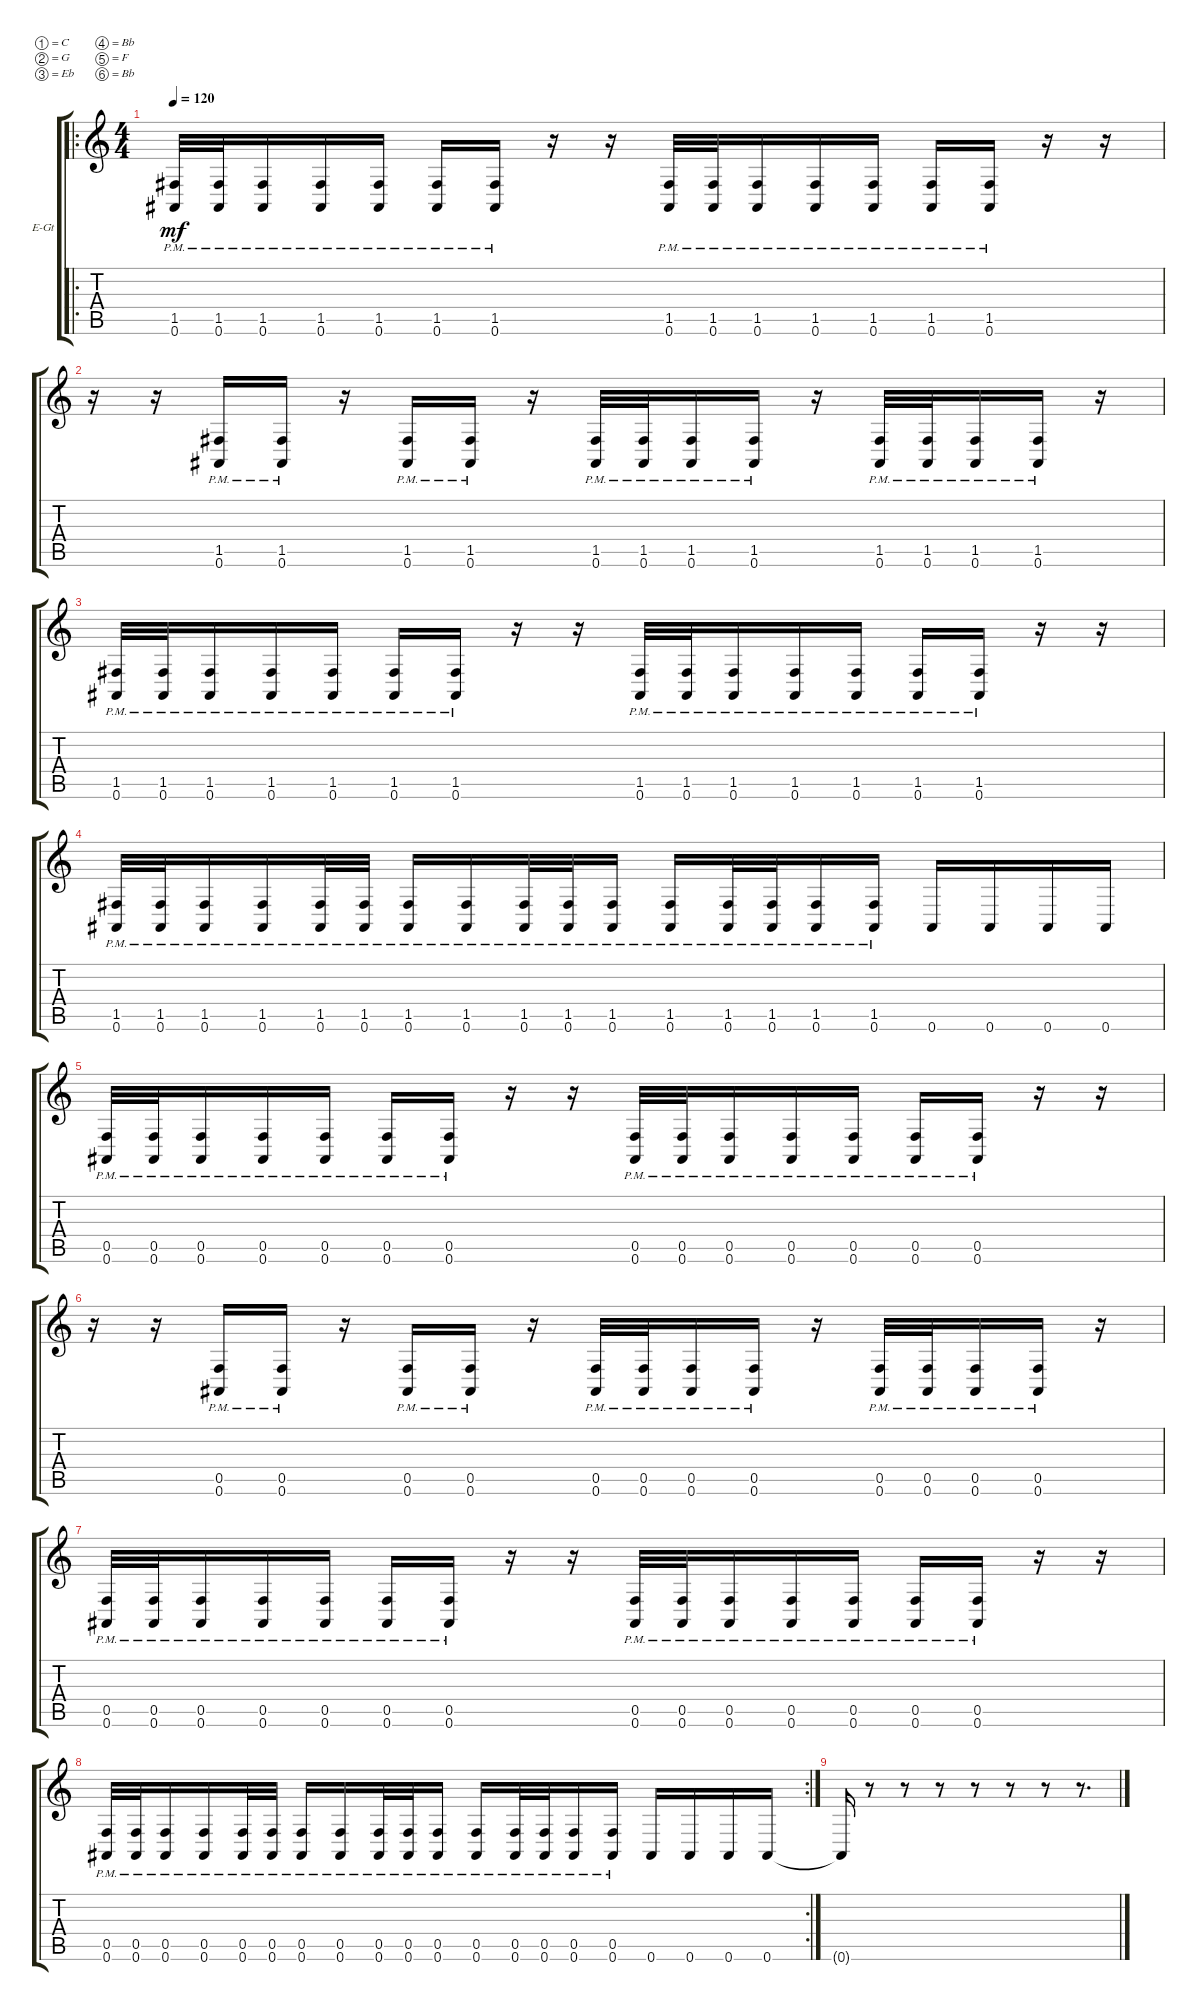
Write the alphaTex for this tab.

\bracketExtendMode groupsimilarinstruments
\firstSystemTrackNameOrientation horizontal
\otherSystemsTrackNameOrientation horizontal
\track ("Electric Guitar 1" "E-Gt") {solo instrument distortionguitar}
\staff {score tabs}
\tuning (C4 G3 Eb3 Bb2 F2 Bb1)
\ro
\ts (4 4)
\tempo 120
\clef g2
\ks c
(1.5{pm} 0.6{pm}).32{dy mf} (1.5{pm} 0.6{pm}).32 (1.5{pm} 0.6{pm}).16 (1.5{pm} 0.6{pm}).16 (1.5{pm} 0.6{pm}).16 (1.5{pm} 0.6{pm}).16 (1.5{pm} 0.6{pm}).16 r.16 r.16 (1.5{pm} 0.6{pm}).32 (1.5{pm} 0.6{pm}).32 (1.5{pm} 0.6{pm}).16 (1.5{pm} 0.6{pm}).16 (1.5{pm} 0.6{pm}).16 (1.5{pm} 0.6{pm}).16 (1.5{pm} 0.6{pm}).16 r.16 r.16 |
r.16 r.16 (1.5{pm} 0.6{pm}).16 (1.5{pm} 0.6{pm}).16 r.16 (1.5{pm} 0.6{pm}).16 (1.5{pm} 0.6{pm}).16 r.16 (1.5{pm} 0.6{pm}).32 (1.5{pm} 0.6{pm}).32 (1.5{pm} 0.6{pm}).16 (1.5{pm} 0.6{pm}).16 r.16 (1.5{pm} 0.6{pm}).32 (1.5{pm} 0.6{pm}).32 (1.5{pm} 0.6{pm}).16 (1.5{pm} 0.6{pm}).16 r.16 |
(1.5{pm} 0.6{pm}).32 (1.5{pm} 0.6{pm}).32 (1.5{pm} 0.6{pm}).16 (1.5{pm} 0.6{pm}).16 (1.5{pm} 0.6{pm}).16 (1.5{pm} 0.6{pm}).16 (1.5{pm} 0.6{pm}).16 r.16 r.16 (1.5{pm} 0.6{pm}).32 (1.5{pm} 0.6{pm}).32 (1.5{pm} 0.6{pm}).16 (1.5{pm} 0.6{pm}).16 (1.5{pm} 0.6{pm}).16 (1.5{pm} 0.6{pm}).16 (1.5{pm} 0.6{pm}).16 r.16 r.16 |
(1.5{pm} 0.6{pm}).32 (1.5{pm} 0.6{pm}).32 (1.5{pm} 0.6{pm}).16 (1.5{pm} 0.6{pm}).16 (1.5{pm} 0.6{pm}).32 (1.5{pm} 0.6{pm}).32 (1.5{pm} 0.6{pm}).16 (1.5{pm} 0.6{pm}).16 (1.5{pm} 0.6{pm}).32 (1.5{pm} 0.6{pm}).32 (1.5{pm} 0.6{pm}).16 (1.5{pm} 0.6{pm}).16 (1.5{pm} 0.6{pm}).32 (1.5{pm} 0.6{pm}).32 (1.5{pm} 0.6{pm}).16 (1.5{pm} 0.6{pm}).16 0.6.16 0.6.16 0.6.16 0.6.16 |
(0.5{pm} 0.6{pm}).32 (0.5{pm} 0.6{pm}).32 (0.5{pm} 0.6{pm}).16 (0.5{pm} 0.6{pm}).16 (0.5{pm} 0.6{pm}).16 (0.5{pm} 0.6{pm}).16 (0.5{pm} 0.6{pm}).16 r.16 r.16 (0.5{pm} 0.6{pm}).32 (0.5{pm} 0.6{pm}).32 (0.5{pm} 0.6{pm}).16 (0.5{pm} 0.6{pm}).16 (0.5{pm} 0.6{pm}).16 (0.5{pm} 0.6{pm}).16 (0.5{pm} 0.6{pm}).16 r.16 r.16 |
r.16 r.16 (0.5{pm} 0.6{pm}).16 (0.5{pm} 0.6{pm}).16 r.16 (0.5{pm} 0.6{pm}).16 (0.5{pm} 0.6{pm}).16 r.16 (0.5{pm} 0.6{pm}).32 (0.5{pm} 0.6{pm}).32 (0.5{pm} 0.6{pm}).16 (0.5{pm} 0.6{pm}).16 r.16 (0.5{pm} 0.6{pm}).32 (0.5{pm} 0.6{pm}).32 (0.5{pm} 0.6{pm}).16 (0.5{pm} 0.6{pm}).16 r.16 |
(0.5{pm} 0.6{pm}).32 (0.5{pm} 0.6{pm}).32 (0.5{pm} 0.6{pm}).16 (0.5{pm} 0.6{pm}).16 (0.5{pm} 0.6{pm}).16 (0.5{pm} 0.6{pm}).16 (0.5{pm} 0.6{pm}).16 r.16 r.16 (0.5{pm} 0.6{pm}).32 (0.5{pm} 0.6{pm}).32 (0.5{pm} 0.6{pm}).16 (0.5{pm} 0.6{pm}).16 (0.5{pm} 0.6{pm}).16 (0.5{pm} 0.6{pm}).16 (0.5{pm} 0.6{pm}).16 r.16 r.16 |
\rc 2
(0.5{pm} 0.6{pm}).32 (0.5{pm} 0.6{pm}).32 (0.5{pm} 0.6{pm}).16 (0.5{pm} 0.6{pm}).16 (0.5{pm} 0.6{pm}).32 (0.5{pm} 0.6{pm}).32 (0.5{pm} 0.6{pm}).16 (0.5{pm} 0.6{pm}).16 (0.5{pm} 0.6{pm}).32 (0.5{pm} 0.6{pm}).32 (0.5{pm} 0.6{pm}).16 (0.5{pm} 0.6{pm}).16 (0.5{pm} 0.6{pm}).32 (0.5{pm} 0.6{pm}).32 (0.5{pm} 0.6{pm}).16 (0.5{pm} 0.6{pm}).16 0.6.16 0.6.16 0.6.16 0.6.16 |
0.6{t}.16 r.8 r.8 r.8 r.8 r.8 r.8 r.8{d}
